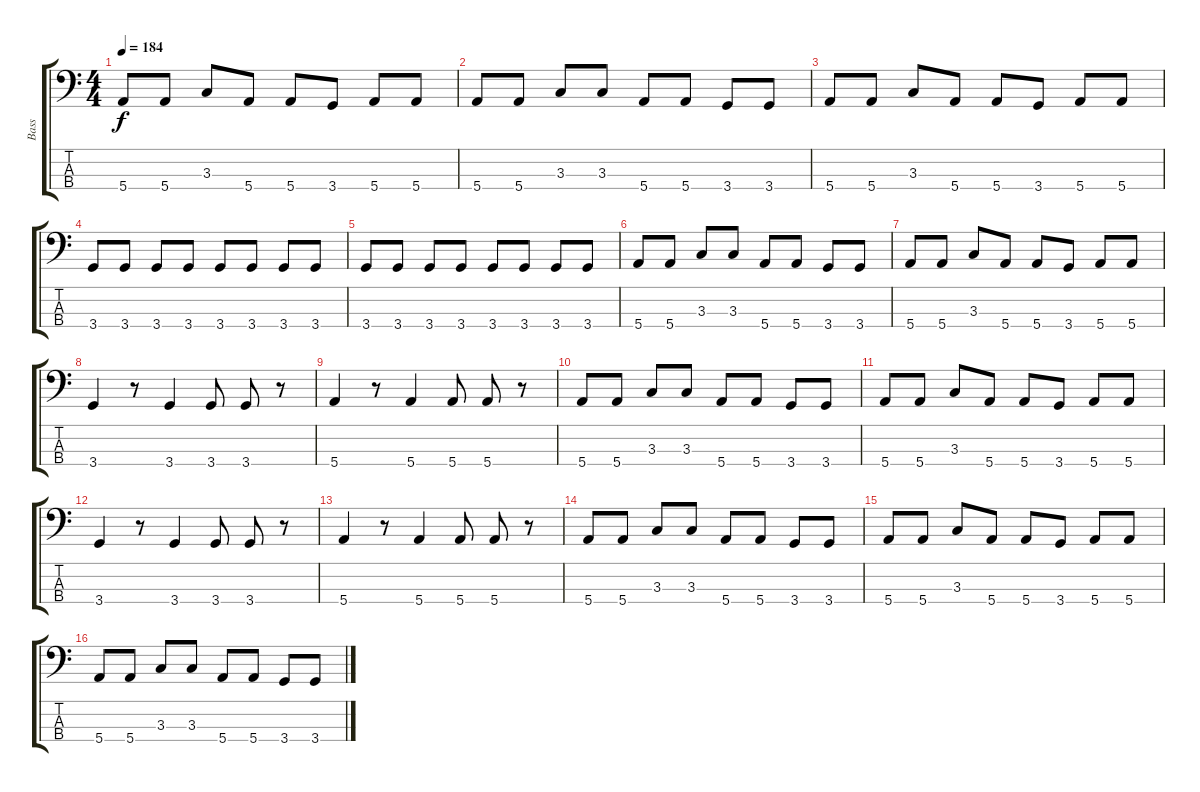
\track ("Bass" "Bass") {instrument electricbassfinger}
\staff {score tabs}
\tuning (G2 D2 A1 E1) {hide}
\ts (4 4)
\tempo 184
\clef f4
\ks c
5.4.8{dy f} 5.4.8 3.3.8 5.4.8 5.4.8 3.4.8 5.4.8 5.4.8 |
5.4.8 5.4.8 3.3.8 3.3.8 5.4.8 5.4.8 3.4.8 3.4.8 |
5.4.8 5.4.8 3.3.8 5.4.8 5.4.8 3.4.8 5.4.8 5.4.8 |
3.4.8 3.4.8 3.4.8 3.4.8 3.4.8 3.4.8 3.4.8 3.4.8 |
3.4.8 3.4.8 3.4.8 3.4.8 3.4.8 3.4.8 3.4.8 3.4.8 |
5.4.8 5.4.8 3.3.8 3.3.8 5.4.8 5.4.8 3.4.8 3.4.8 |
5.4.8 5.4.8 3.3.8 5.4.8 5.4.8 3.4.8 5.4.8 5.4.8 |
3.4.4 r.8 3.4.4 3.4.8 3.4.8 r.8 |
5.4.4 r.8 5.4.4 5.4.8 5.4.8 r.8 |
5.4.8 5.4.8 3.3.8 3.3.8 5.4.8 5.4.8 3.4.8 3.4.8 |
5.4.8 5.4.8 3.3.8 5.4.8 5.4.8 3.4.8 5.4.8 5.4.8 |
3.4.4 r.8 3.4.4 3.4.8 3.4.8 r.8 |
5.4.4 r.8 5.4.4 5.4.8 5.4.8 r.8 |
5.4.8 5.4.8 3.3.8 3.3.8 5.4.8 5.4.8 3.4.8 3.4.8 |
5.4.8 5.4.8 3.3.8 5.4.8 5.4.8 3.4.8 5.4.8 5.4.8 |
5.4.8 5.4.8 3.3.8 3.3.8 5.4.8 5.4.8 3.4.8 3.4.8
